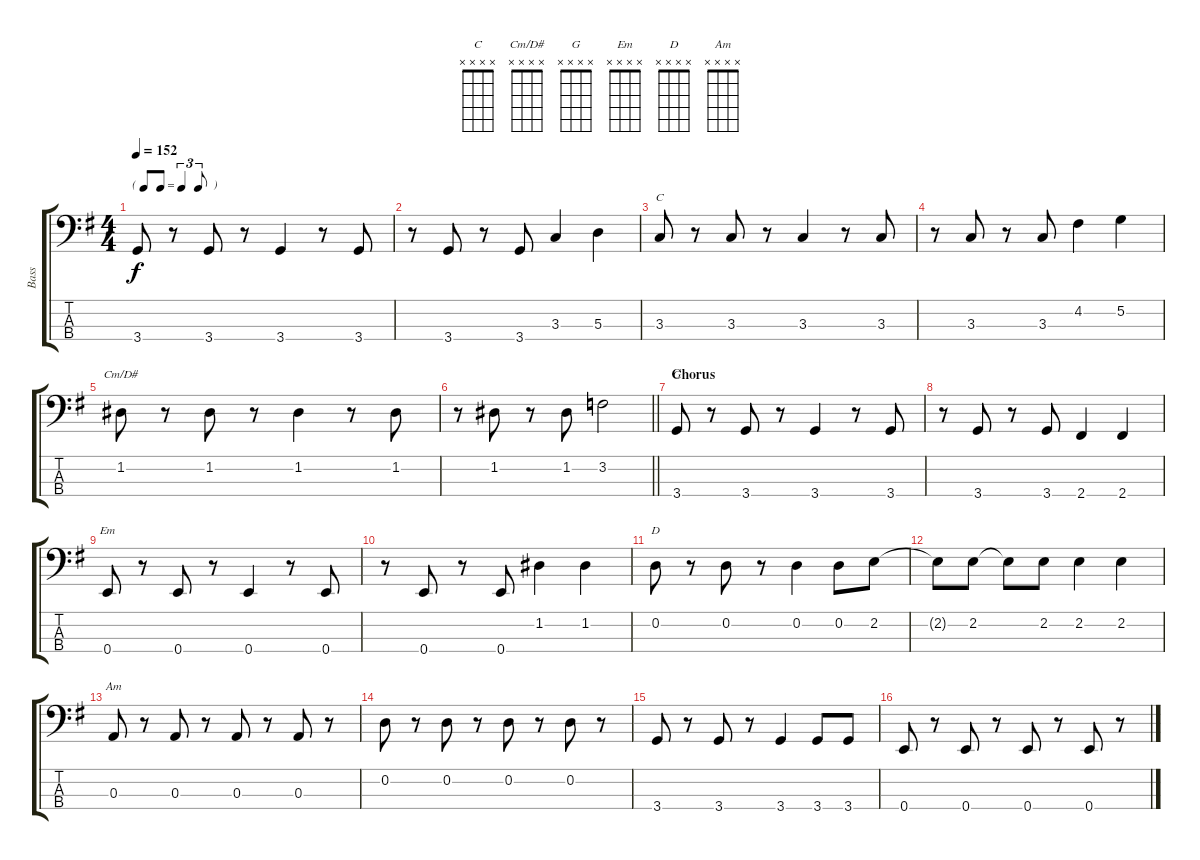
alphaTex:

\track ("Bass" "Bass") {instrument electricbassfinger}
\staff {score tabs}
\tuning (G2 D2 A1 E1) {hide}
\chord ("C" x x x x)
\chord ("Cm/D#" x x x x)
\chord ("G" x x x x)
\chord ("Em" x x x x)
\chord ("D" x x x x)
\chord ("Am" x x x x)
\ts (4 4)
\tf triplet8th
\tempo 152
\clef f4
\ks g
3.4.8{dy f} r.8 3.4.8 r.8 3.4.4 r.8 3.4.8 |
r.8 3.4.8 r.8 3.4.8 3.3.4 5.3.4 |
3.3.8{ch "C"} r.8 3.3.8 r.8 3.3.4 r.8 3.3.8 |
r.8 3.3.8 r.8 3.3.8 4.2.4 5.2.4 |
1.2.8{ch "Cm/D#"} r.8 1.2.8 r.8 1.2.4 r.8 1.2.8 |
\barLineRight lightlight
r.8 1.2.8 r.8 1.2.8 3.2.2 |
\section ("" "Chorus")
3.4.8{ch "G"} r.8 3.4.8 r.8 3.4.4 r.8 3.4.8 |
r.8 3.4.8 r.8 3.4.8 2.4.4 2.4.4 |
0.4.8{ch "Em"} r.8 0.4.8 r.8 0.4.4 r.8 0.4.8 |
r.8 0.4.8 r.8 0.4.8 1.2.4 1.2.4 |
0.2.8{ch "D"} r.8 0.2.8 r.8 0.2.4 0.2.8 2.2.8 |
2.2{t}.8 2.2.8 2.2{t}.8 2.2.8 2.2.4 2.2.4 |
0.3.8{ch "Am"} r.8 0.3.8 r.8 0.3.8 r.8 0.3.8 r.8 |
0.2.8 r.8 0.2.8 r.8 0.2.8 r.8 0.2.8 r.8 |
3.4.8 r.8 3.4.8 r.8 3.4.4 3.4.8 3.4.8 |
0.4.8 r.8 0.4.8 r.8 0.4.8 r.8 0.4.8 r.8
